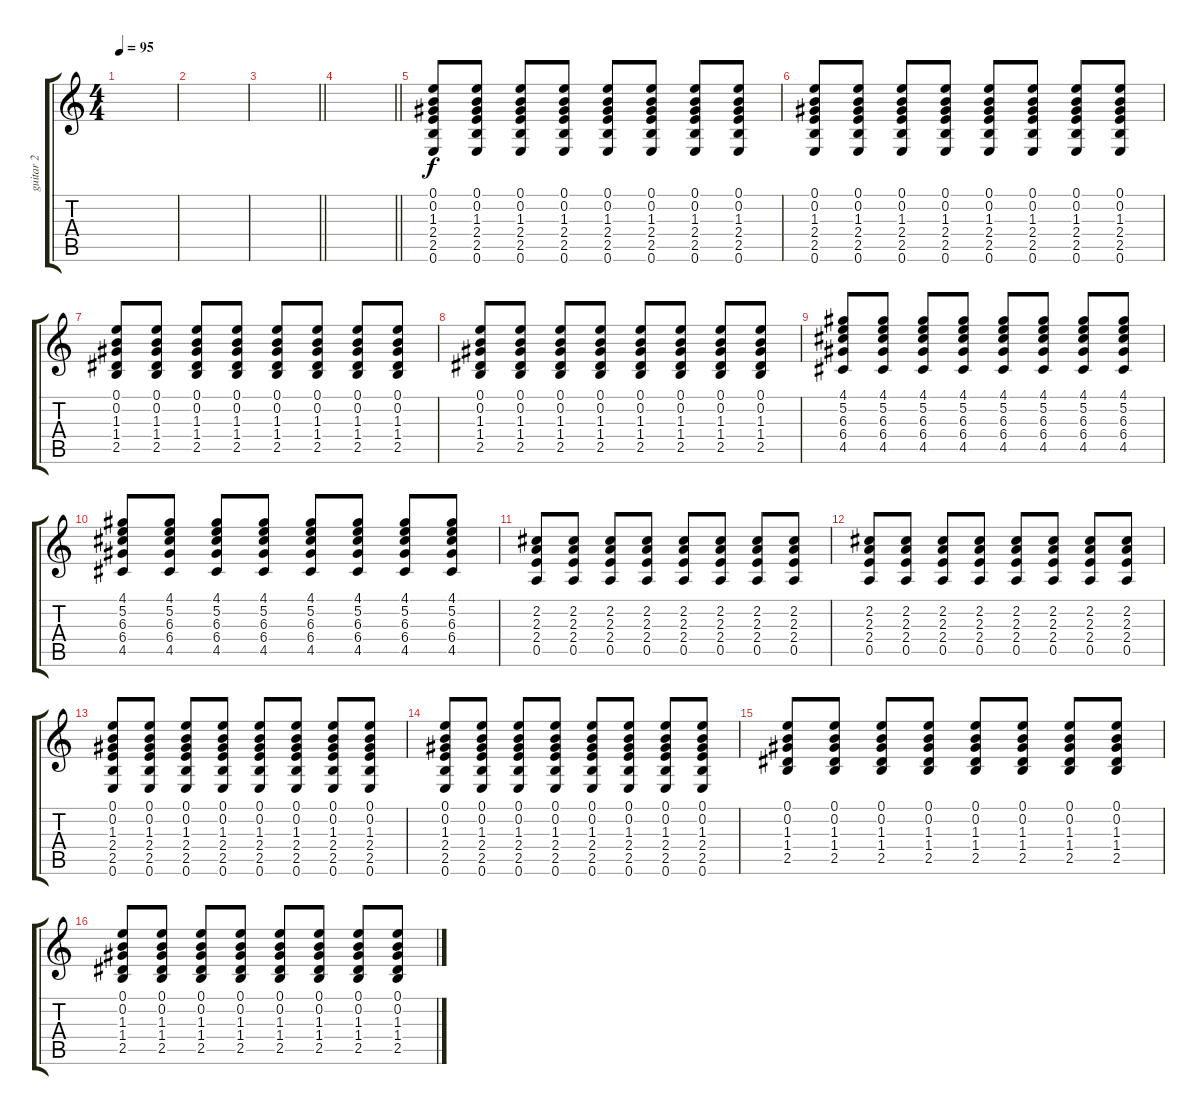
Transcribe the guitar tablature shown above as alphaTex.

\track ("guitar 2" "guitar 2") {instrument distortionguitar}
\staff {score tabs}
\tuning (E4 B3 G3 D3 A2 E2) {hide}
\ts (4 4)
\tempo 95
\clef g2
\ks c
|
|
\barLineRight lightlight
|
\section ("" "")
\barLineRight lightlight
|
\section ("" "")
(0.1 0.2 1.3 2.4 2.5 0.6).8 (0.1 0.2 1.3 2.4 2.5 0.6).8 (0.1 0.2 1.3 2.4 2.5 0.6).8 (0.1 0.2 1.3 2.4 2.5 0.6).8 (0.1 0.2 1.3 2.4 2.5 0.6).8 (0.1 0.2 1.3 2.4 2.5 0.6).8 (0.1 0.2 1.3 2.4 2.5 0.6).8 (0.1 0.2 1.3 2.4 2.5 0.6).8 |
(0.1 0.2 1.3 2.4 2.5 0.6).8 (0.1 0.2 1.3 2.4 2.5 0.6).8 (0.1 0.2 1.3 2.4 2.5 0.6).8 (0.1 0.2 1.3 2.4 2.5 0.6).8 (0.1 0.2 1.3 2.4 2.5 0.6).8 (0.1 0.2 1.3 2.4 2.5 0.6).8 (0.1 0.2 1.3 2.4 2.5 0.6).8 (0.1 0.2 1.3 2.4 2.5 0.6).8 |
(0.1 0.2 1.3 1.4 2.5).8 (0.1 0.2 1.3 1.4 2.5).8 (0.1 0.2 1.3 1.4 2.5).8 (0.1 0.2 1.3 1.4 2.5).8 (0.1 0.2 1.3 1.4 2.5).8 (0.1 0.2 1.3 1.4 2.5).8 (0.1 0.2 1.3 1.4 2.5).8 (0.1 0.2 1.3 1.4 2.5).8 |
(0.1 0.2 1.3 1.4 2.5).8 (0.1 0.2 1.3 1.4 2.5).8 (0.1 0.2 1.3 1.4 2.5).8 (0.1 0.2 1.3 1.4 2.5).8 (0.1 0.2 1.3 1.4 2.5).8 (0.1 0.2 1.3 1.4 2.5).8 (0.1 0.2 1.3 1.4 2.5).8 (0.1 0.2 1.3 1.4 2.5).8 |
(4.1 5.2 6.3 6.4 4.5).8 (4.1 5.2 6.3 6.4 4.5).8 (4.1 5.2 6.3 6.4 4.5).8 (4.1 5.2 6.3 6.4 4.5).8 (4.1 5.2 6.3 6.4 4.5).8 (4.1 5.2 6.3 6.4 4.5).8 (4.1 5.2 6.3 6.4 4.5).8 (4.1 5.2 6.3 6.4 4.5).8 |
(4.1 5.2 6.3 6.4 4.5).8 (4.1 5.2 6.3 6.4 4.5).8 (4.1 5.2 6.3 6.4 4.5).8 (4.1 5.2 6.3 6.4 4.5).8 (4.1 5.2 6.3 6.4 4.5).8 (4.1 5.2 6.3 6.4 4.5).8 (4.1 5.2 6.3 6.4 4.5).8 (4.1 5.2 6.3 6.4 4.5).8 |
(2.2 2.3 2.4 0.5).8 (2.2 2.3 2.4 0.5).8 (2.2 2.3 2.4 0.5).8 (2.2 2.3 2.4 0.5).8 (2.2 2.3 2.4 0.5).8 (2.2 2.3 2.4 0.5).8 (2.2 2.3 2.4 0.5).8 (2.2 2.3 2.4 0.5).8 |
(2.2 2.3 2.4 0.5).8 (2.2 2.3 2.4 0.5).8 (2.2 2.3 2.4 0.5).8 (2.2 2.3 2.4 0.5).8 (2.2 2.3 2.4 0.5).8 (2.2 2.3 2.4 0.5).8 (2.2 2.3 2.4 0.5).8 (2.2 2.3 2.4 0.5).8 |
(0.1 0.2 1.3 2.4 2.5 0.6).8 (0.1 0.2 1.3 2.4 2.5 0.6).8 (0.1 0.2 1.3 2.4 2.5 0.6).8 (0.1 0.2 1.3 2.4 2.5 0.6).8 (0.1 0.2 1.3 2.4 2.5 0.6).8 (0.1 0.2 1.3 2.4 2.5 0.6).8 (0.1 0.2 1.3 2.4 2.5 0.6).8 (0.1 0.2 1.3 2.4 2.5 0.6).8 |
(0.1 0.2 1.3 2.4 2.5 0.6).8 (0.1 0.2 1.3 2.4 2.5 0.6).8 (0.1 0.2 1.3 2.4 2.5 0.6).8 (0.1 0.2 1.3 2.4 2.5 0.6).8 (0.1 0.2 1.3 2.4 2.5 0.6).8 (0.1 0.2 1.3 2.4 2.5 0.6).8 (0.1 0.2 1.3 2.4 2.5 0.6).8 (0.1 0.2 1.3 2.4 2.5 0.6).8 |
(0.1 0.2 1.3 1.4 2.5).8 (0.1 0.2 1.3 1.4 2.5).8 (0.1 0.2 1.3 1.4 2.5).8 (0.1 0.2 1.3 1.4 2.5).8 (0.1 0.2 1.3 1.4 2.5).8 (0.1 0.2 1.3 1.4 2.5).8 (0.1 0.2 1.3 1.4 2.5).8 (0.1 0.2 1.3 1.4 2.5).8 |
(0.1 0.2 1.3 1.4 2.5).8 (0.1 0.2 1.3 1.4 2.5).8 (0.1 0.2 1.3 1.4 2.5).8 (0.1 0.2 1.3 1.4 2.5).8 (0.1 0.2 1.3 1.4 2.5).8 (0.1 0.2 1.3 1.4 2.5).8 (0.1 0.2 1.3 1.4 2.5).8 (0.1 0.2 1.3 1.4 2.5).8
